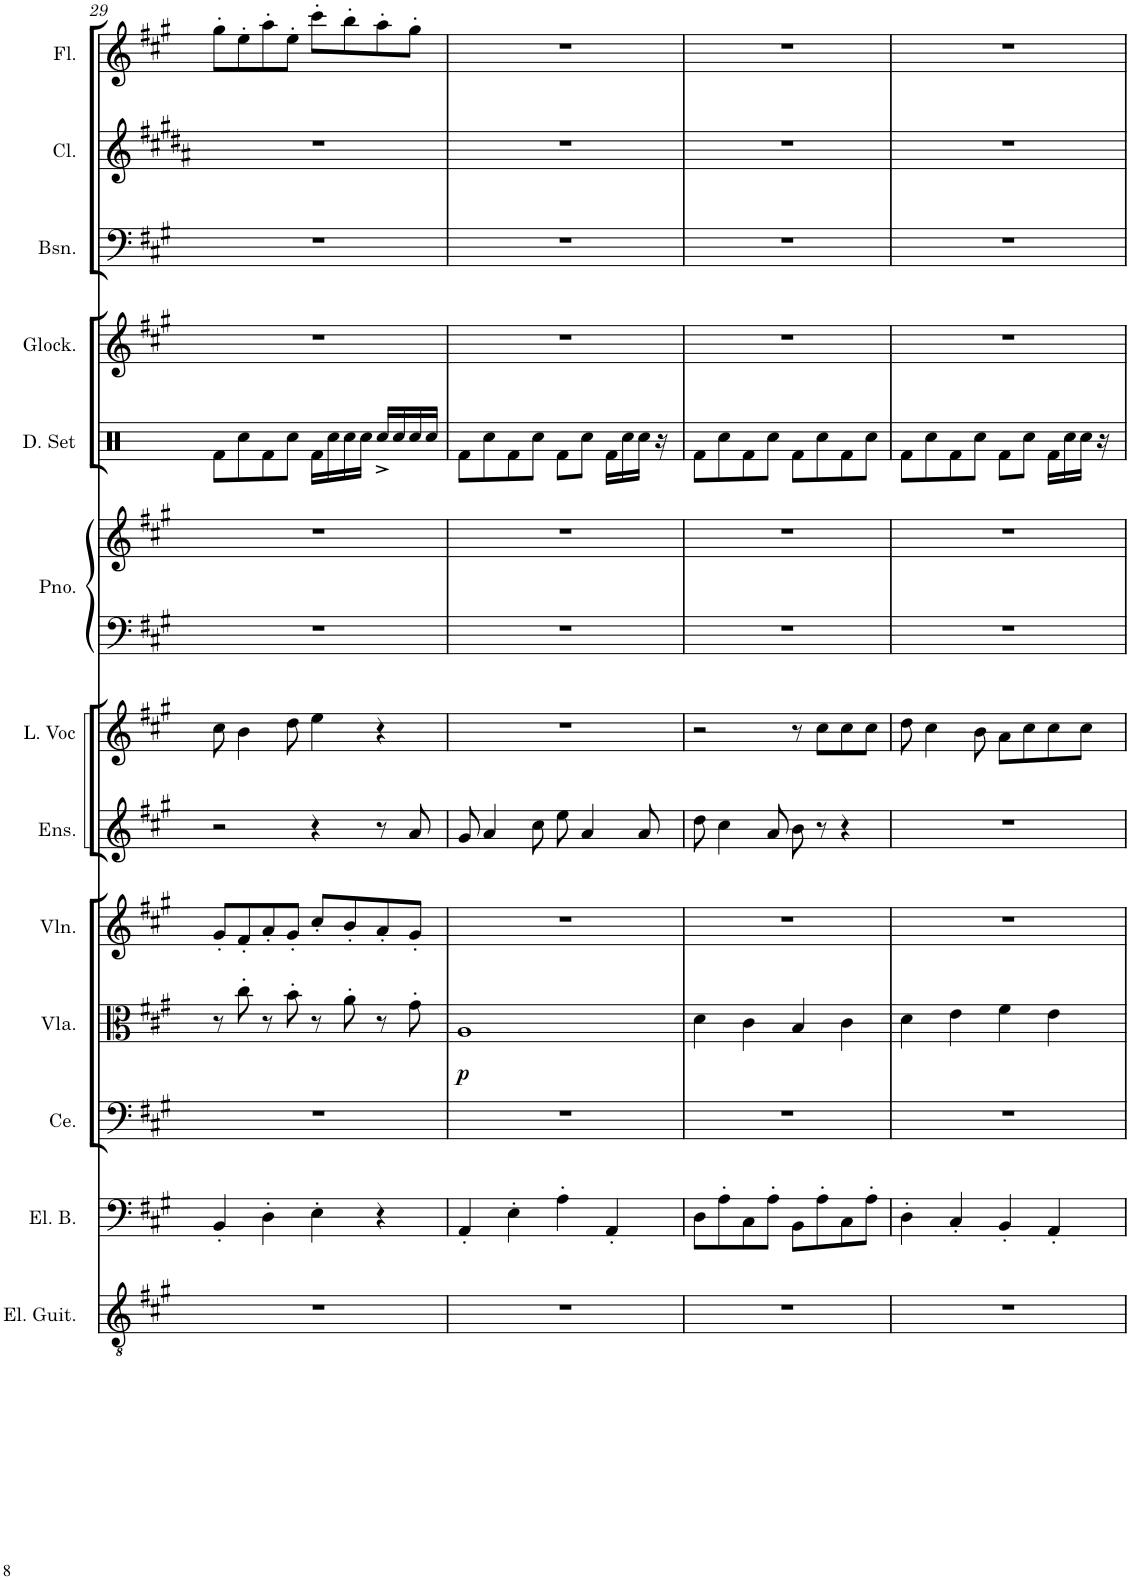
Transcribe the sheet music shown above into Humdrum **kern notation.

**kern	**kern	**kern	**kern	**dynam	**kern	**kern	**text	**kern	**text	**kern	**kern	**kern	**kern	**kern	**kern	**kern
*part13	*part12	*part11	*part10	*part10	*part9	*part8	*part8	*part7	*part7	*part6	*part6	*part5	*part4	*part3	*part2	*part1
*staff14	*staff13	*staff12	*staff11	*staff11	*staff10	*staff9	*staff9	*staff8	*staff8	*staff7	*staff6	*staff5	*staff4	*staff3	*staff2	*staff1
*I"Electric Guitar	*I"Electric Bass	*I"Cello	*I"Viola	*	*I"Violin	*I"Ensemble	*	*I"Lead Vocal	*	*I"Piano	*	*I"Drumset	*I"Glockenspiel	*I"Bassoon	*I"Clarinet	*I"Flute
*I'El. Guit.	*I'El. B.	*I'Ce.	*I'Vla.	*	*I'Vln.	*I'Ens.	*	*I'L. Voc	*	*I'Pno.	*	*I'D. Set	*I'Glock.	*I'Bsn.	*I'Cl.	*I'Fl.
!!LO:PB:g=z
*clefGv2	*clefF4	*clefF4	*clefC3	*	*clefG2	*clefG2	*	*clefG2	*	*clefF4	*clefG2	*clefX	*clefG2	*clefF4	*clefG2	*clefG2
*	*Trd7c12	*	*	*	*	*	*	*	*	*	*	*	*Trd-14c-24	*	*Trd1c2	*
*k[f#c#g#]	*k[f#c#g#]	*k[f#c#g#]	*k[f#c#g#]	*	*k[f#c#g#]	*k[f#c#g#]	*	*k[f#c#g#]	*	*k[f#c#g#]	*k[f#c#g#]	*k[f#c#g#]	*k[f#c#g#]	*k[f#c#g#]	*k[f#c#g#d#a#]	*k[f#c#g#]
*M4/4	*M4/4	*M4/4	*M4/4	*	*M4/4	*M4/4	*	*M4/4	*	*M4/4	*M4/4	*M4/4	*M4/4	*M4/4	*M4/4	*M4/4
=29	=29	=29	=29	=29	=29	=29	=29	=29	=29	=29	=29	=29	=29	=29	=29	=29
!	!	!	!	!	!	!	!	!	!LO:LY:b	!	!	!	!	!	!	!
1r	4BB'/	1r	8r	.	8g#'/L	2r	.	8cc#\	leave	1r	1r	8Rf\L	1r	1r	1r	8gg#'\L
!	!	!	!	!	!	!	!	!	!LO:LY:b	!	!	!	!	!	!	!
.	.	.	8cc#'\	.	8f#'/	.	.	4b\	me	.	.	8Rcc\	.	.	.	8ee'\
.	4D'\	.	8r	.	8a'/	.	.	.	.	.	.	8Rf\	.	.	.	8aa'\
!	!	!	!	!	!	!	!	!	!LO:LY:b	!	!	!	!	!	!	!
.	.	.	8b'\	.	8g#'/J	.	.	8dd\	-a-	.	.	8Rcc\J	.	.	.	8ee'\J
!	!	!	!	!	!	!	!	!	!LO:LY:b	!	!	!	!	!	!	!
.	4E'\	.	8r	.	8cc#'/L	4r	.	4ee\	-lone!	.	.	16Rf\LL	.	.	.	8ccc#'\L
.	.	.	.	.	.	.	.	.	.	.	.	16Rcc\	.	.	.	.
.	.	.	8a'\	.	8b'/	.	.	.	.	.	.	16Rcc\	.	.	.	8bb'\
.	.	.	.	.	.	.	.	.	.	.	.	16Rcc\JJ	.	.	.	.
.	4r	.	8r	.	8a'/	8r	.	4r	.	.	.	16Rcc^/LL	.	.	.	8aa'\
.	.	.	.	.	.	.	.	.	.	.	.	16Rcc/	.	.	.	.
!	!	!	!	!	!	!	!LO:LY:b	!	!	!	!	!	!	!	!	!
.	.	.	8g#'\	.	8g#'/J	8a/	good	.	.	.	.	16Rcc/	.	.	.	8gg#'\J
.	.	.	.	.	.	.	.	.	.	.	.	16Rcc/JJ	.	.	.	.
=30	=30	=30	=30	=30	=30	=30	=30	=30	=30	=30	=30	=30	=30	=30	=30	=30
!	!	!	!	!LO:DY:b	!	!	!LO:LY:b	!	!	!	!	!	!	!	!	!
1r	4AA'/	1r	1A	p	1r	8g#/	mor-	1r	.	1r	1r	8Rf\L	1r	1r	1r	1r
!	!	!	!	!	!	!	!LO:LY:b	!	!	!	!	!	!	!	!	!
.	.	.	.	.	.	4a/	-ning	.	.	.	.	8Rcc\	.	.	.	.
.	4E'\	.	.	.	.	.	.	.	.	.	.	8Rf\	.	.	.	.
!	!	!	!	!	!	!	!LO:LY:b	!	!	!	!	!	!	!	!	!
.	.	.	.	.	.	8cc#\	how	.	.	.	.	8Rcc\J	.	.	.	.
!	!	!	!	!	!	!	!LO:LY:b	!	!	!	!	!	!	!	!	!
.	4A'\	.	.	.	.	8ee\	are	.	.	.	.	8Rf\L	.	.	.	.
!	!	!	!	!	!	!	!LO:LY:b	!	!	!	!	!	!	!	!	!
.	.	.	.	.	.	4a/	you?	.	.	.	.	8Rcc\J	.	.	.	.
.	4AA'/	.	.	.	.	.	.	.	.	.	.	16Rf\LL	.	.	.	.
.	.	.	.	.	.	.	.	.	.	.	.	16Rcc\	.	.	.	.
!	!	!	!	!	!	!	!LO:LY:b	!	!	!	!	!	!	!	!	!
.	.	.	.	.	.	8a/	how	.	.	.	.	16Rcc\JJ	.	.	.	.
.	.	.	.	.	.	.	.	.	.	.	.	16r	.	.	.	.
=31	=31	=31	=31	=31	=31	=31	=31	=31	=31	=31	=31	=31	=31	=31	=31	=31
!	!	!	!	!	!	!	!LO:LY:b	!	!	!	!	!	!	!	!	!
1r	8D\L	1r	4d\	.	1r	8dd\	was	2r	.	1r	1r	8Rf\L	1r	1r	1r	1r
!	!	!	!	!	!	!	!LO:LY:b	!	!	!	!	!	!	!	!	!
.	8A'\	.	.	.	.	4cc#\	your	.	.	.	.	8Rcc\	.	.	.	.
.	8C#\	.	4c#\	.	.	.	.	.	.	.	.	8Rf\	.	.	.	.
!	!	!	!	!	!	!	!LO:LY:b	!	!	!	!	!	!	!	!	!
.	8A'\J	.	.	.	.	8a/	week-	.	.	.	.	8Rcc\J	.	.	.	.
!	!	!	!	!	!	!	!LO:LY:b	!	!	!	!	!	!	!	!	!
.	8BB\L	.	4B/	.	.	8b\	-end?	8r	.	.	.	8Rf\L	.	.	.	.
!	!	!	!	!	!	!	!	!	!LO:LY:b	!	!	!	!	!	!	!
.	8A'\	.	.	.	.	8r	.	8cc#\L	not	.	.	8Rcc\	.	.	.	.
!	!	!	!	!	!	!	!	!	!LO:LY:b	!	!	!	!	!	!	!
.	8C#\	.	4c#\	.	.	4r	.	8cc#\	good	.	.	8Rf\	.	.	.	.
!	!	!	!	!	!	!	!	!	!LO:LY:b	!	!	!	!	!	!	!
.	8A'\J	.	.	.	.	.	.	8cc#\J	'cause	.	.	8Rcc\J	.	.	.	.
=32	=32	=32	=32	=32	=32	=32	=32	=32	=32	=32	=32	=32	=32	=32	=32	=32
!	!	!	!	!	!	!	!	!	!LO:LY:b	!	!	!	!	!	!	!
1r	4D'\	1r	4d\	.	1r	1r	.	8dd\	when	1r	1r	8Rf\L	1r	1r	1r	1r
!	!	!	!	!	!	!	!	!	!LO:LY:b	!	!	!	!	!	!	!
.	.	.	.	.	.	.	.	4cc#\	it	.	.	8Rcc\	.	.	.	.
.	4C#'/	.	4e\	.	.	.	.	.	.	.	.	8Rf\	.	.	.	.
!	!	!	!	!	!	!	!	!	!LO:LY:b	!	!	!	!	!	!	!
.	.	.	.	.	.	.	.	8b\	was	.	.	8Rcc\J	.	.	.	.
!	!	!	!	!	!	!	!	!	!LO:LY:b	!	!	!	!	!	!	!
.	4BB'/	.	4f#\	.	.	.	.	8a\L	done	.	.	8Rf\L	.	.	.	.
!	!	!	!	!	!	!	!	!	!LO:LY:b	!	!	!	!	!	!	!
.	.	.	.	.	.	.	.	8cc#\	I	.	.	8Rcc\J	.	.	.	.
!	!	!	!	!	!	!	!	!	!LO:LY:b	!	!	!	!	!	!	!
.	4AA'/	.	4e\	.	.	.	.	8cc#\	had	.	.	16Rf\LL	.	.	.	.
.	.	.	.	.	.	.	.	.	.	.	.	16Rcc\	.	.	.	.
!	!	!	!	!	!	!	!	!	!LO:LY:b	!	!	!	!	!	!	!
.	.	.	.	.	.	.	.	8cc#\J	to	.	.	16Rcc\JJ	.	.	.	.
.	.	.	.	.	.	.	.	.	.	.	.	16r	.	.	.	.
=	=	=	=	=	=	=	=	=	=	=	=	=	=	=	=	=
*-	*-	*-	*-	*-	*-	*-	*-	*-	*-	*-	*-	*-	*-	*-	*-	*-
